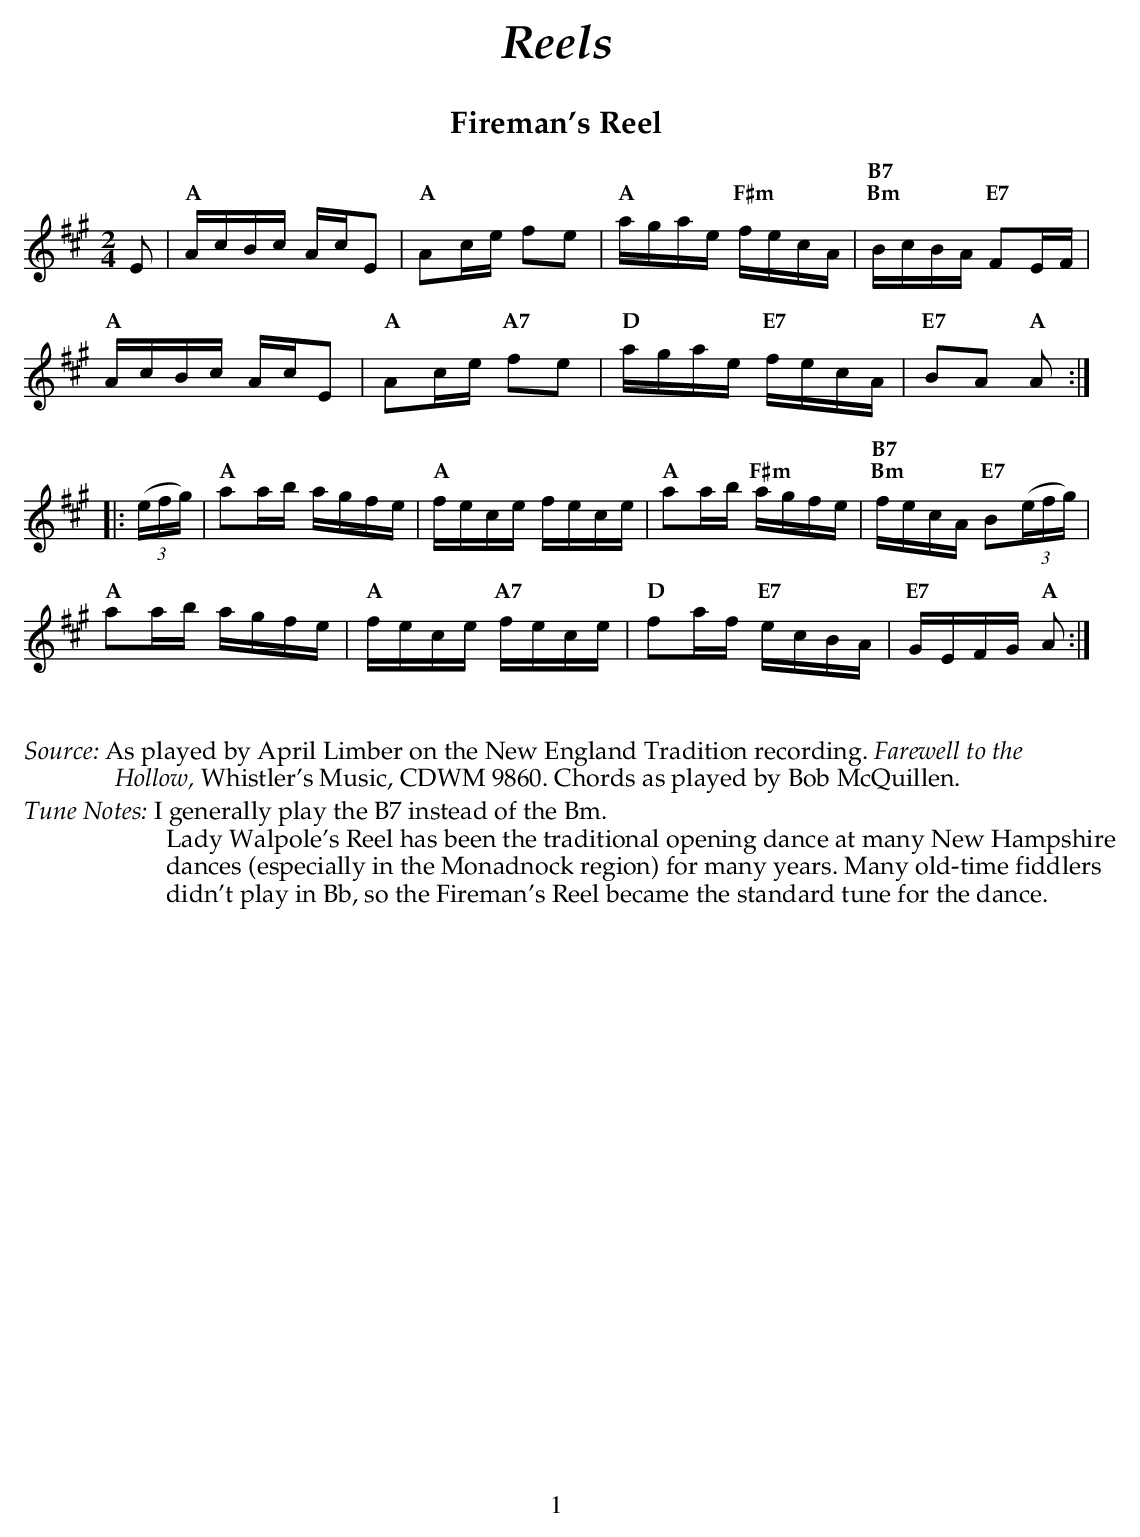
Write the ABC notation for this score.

X:1
T:Fireman's Reel
M:2/4
L:1/16
K:A
   E2 |\
"A" AcBc       AcE2 | "A"  A2ce      f2e2 |\
"A" agae "F#m" fecA | "B7;Bm" BcBA "E7" F2EF |
"A" AcBc       AcE2 | "A"  A2ce "A7" f2e2 |\
"D" agae "E7"  fecA | "E7" B2A2 "A"  A2  :|
|:(3(efg) |\
"A" a2ab       agfe | "A"  fece      fece |\
"A" a2ab "F#m" agfe | "B7;Bm" fecA "E7" B2(3(efg) |
"A" a2ab       agfe | "A"  fece "A7" fece |\
"D" f2af "E7"  ecBA | "E7" GEFG "A"  A2  :|
